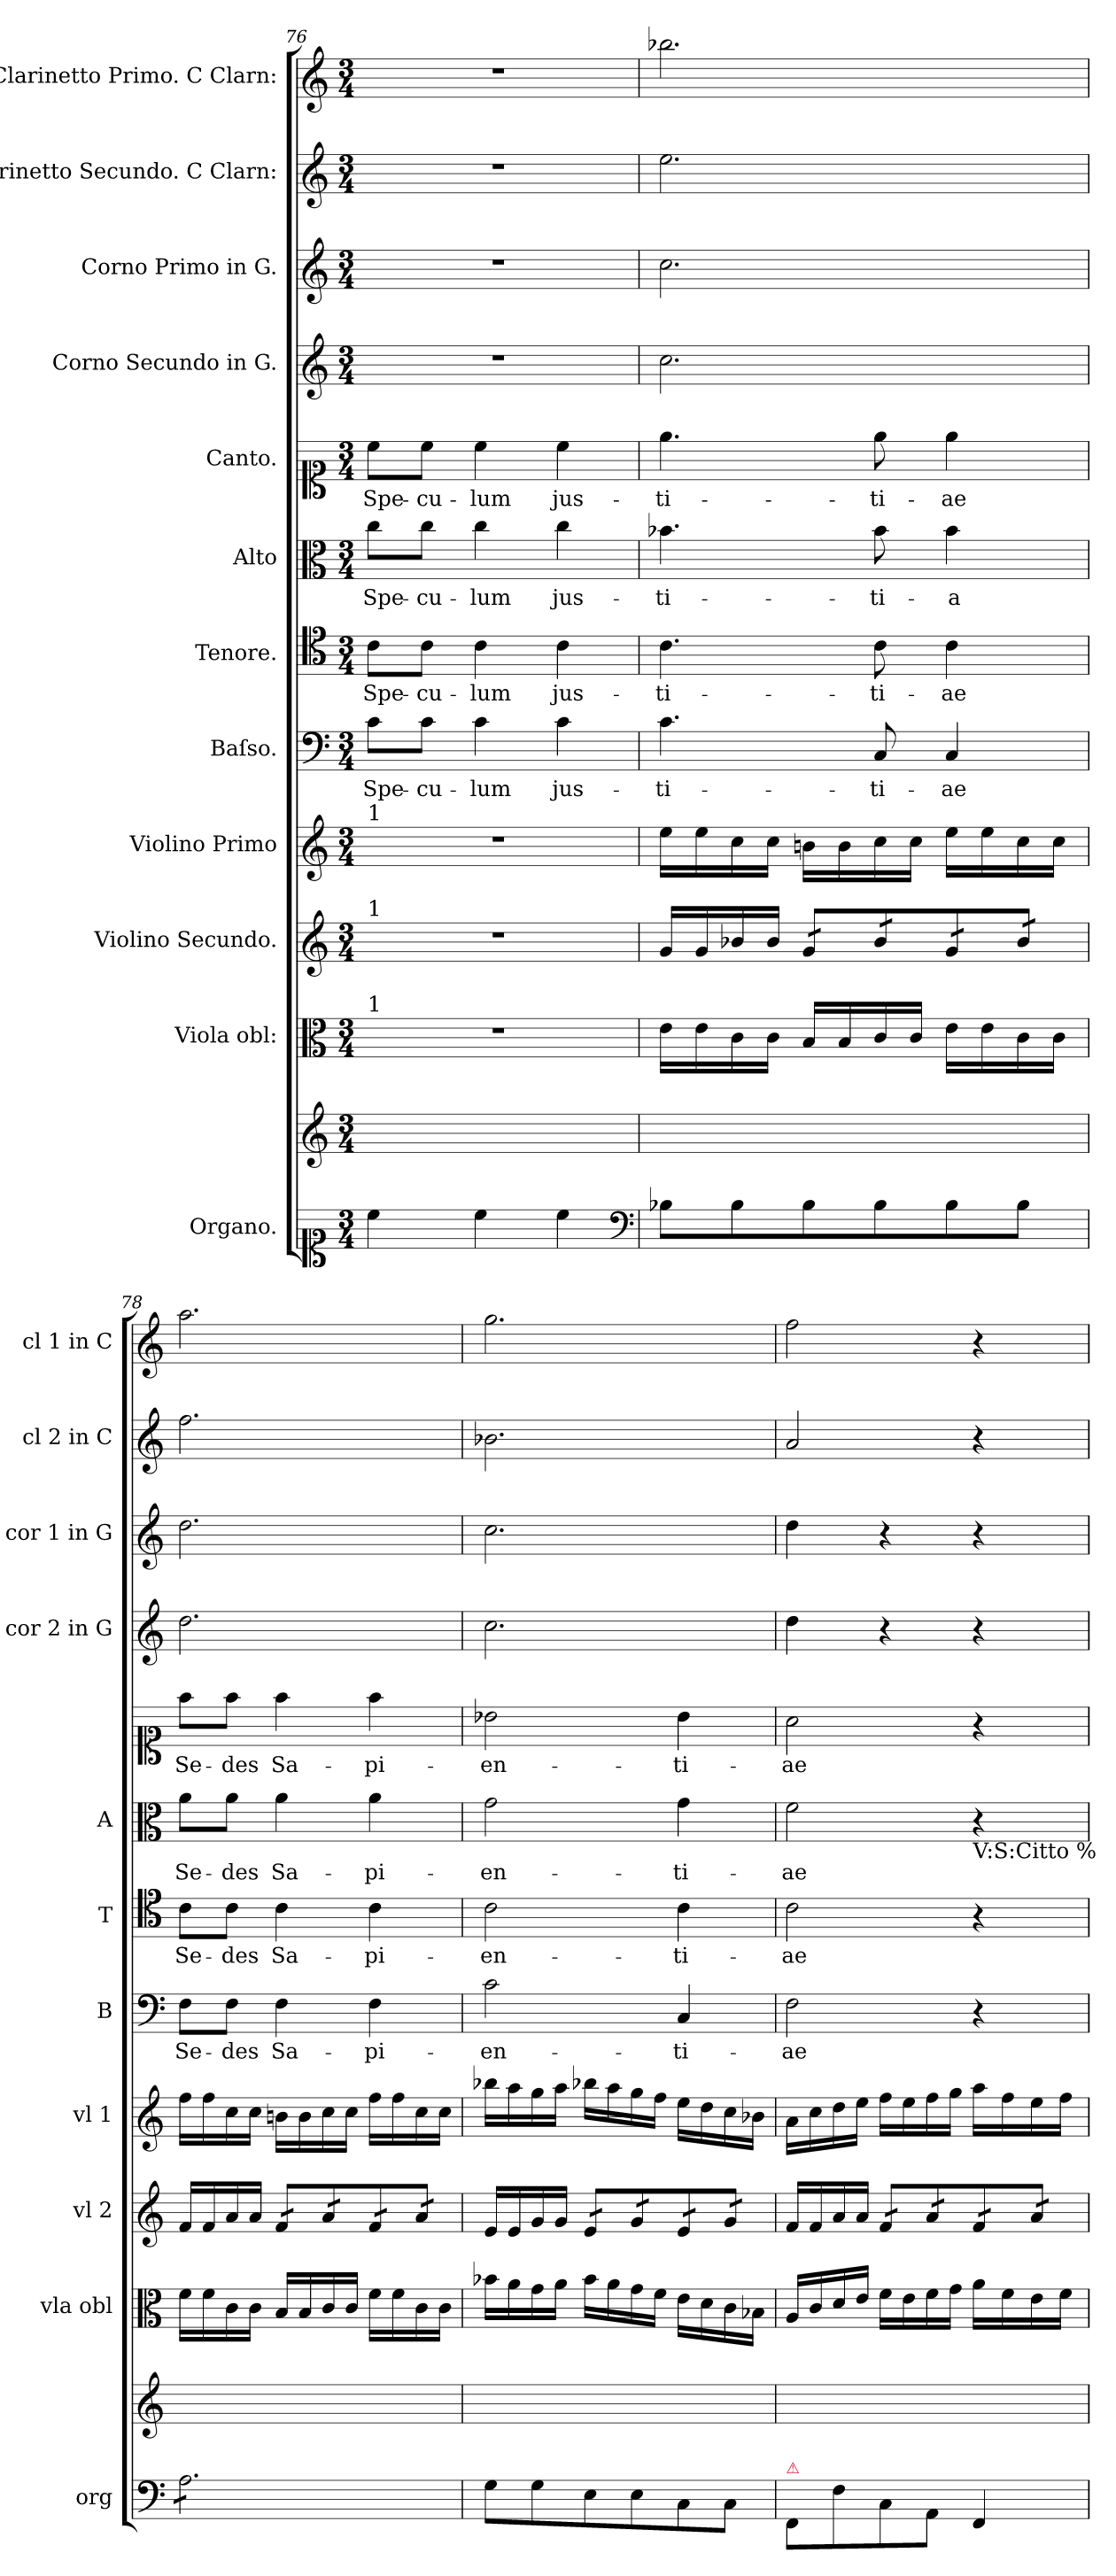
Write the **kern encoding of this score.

**kern	**kern	**kern	**kern	**kern	**kern	**text	**kern	**text	**kern	**text	**kern	**text	**kern	**kern	**kern	**kern
*part12	*part12	*part11	*part10	*part9	*part8	*part8	*part7	*part7	*part6	*part6	*part5	*part5	*part4	*part3	*part2	*part1
*staff13	*staff12	*staff11	*staff10	*staff9	*staff8	*staff8	*staff7	*staff7	*staff6	*staff6	*staff5	*staff5	*staff4	*staff3	*staff2	*staff1
*I"Organo.	*	*I"Viola obl:	*I"Violino Secundo.	*I"Violino Primo	*I"Baſso.	*	*I"Tenore.	*	*I"Alto	*	*I"Canto.	*	*I"Corno Secundo in G.	*I"Corno Primo in G.	*I"Clarinetto Secundo. C Clarn:	*I"Clarinetto Primo. C Clarn:
*I'org	*	*I'vla obl	*I'vl 2	*I'vl 1	*I'B	*	*I'T	*	*I'A	*	*	*	*I'cor 2 in G	*I'cor 1 in G	*I'cl 2 in C	*I'cl 1 in C
*clefC1	*clefG2	*clefC3	*clefG2	*clefG2	*clefF4	*	*clefC4	*	*clefC3	*	*clefC1	*	*clefG2	*clefG2	*clefG2	*clefG2
*	*	*	*	*	*	*	*	*	*	*	*	*	*ITrd-4c-7	*ITrd-4c-7	*	*
*k[]	*k[]	*k[]	*k[]	*k[]	*k[]	*	*k[]	*	*k[]	*	*k[]	*	*	*	*k[]	*k[]
*C:	*C:	*C:	*C:	*C:	*C:	*	*C:	*	*C:	*	*C:	*	*	*	*C:	*C:
*M3/4	*M3/4	*M3/4	*M3/4	*M3/4	*M3/4	*	*M3/4	*	*M3/4	*	*M3/4	*	*M3/4	*M3/4	*M3/4	*M3/4
=76	=76	=76	=76	=76	=76	=76	=76	=76	=76	=76	=76	=76	=76	=76	=76	=76
!	!	!	!	!LO:TX:a:t=1	!	!	!	!	!	!	!	!	!	!	!	!
!	!	!	!LO:TX:a:t=1	!	!	!	!	!	!	!	!	!	!	!	!	!
!	!	!LO:TX:a:t=1	!	!	!	!	!	!	!	!	!	!	!	!	!	!
4cc\	2.ryy	2.r	2.r	2.r	8c\L	Spe-	8c\L	Spe-	8cc\L	Spe-	8cc\L	Spe-	2.r	2.r	2.r	2.r
.	.	.	.	.	8c\J	-cu-	8c\J	-cu-	8cc\J	-cu-	8cc\J	-cu-	.	.	.	.
4cc\	.	.	.	.	4c\	-lum	4c\	-lum	4cc\	-lum	4cc\	-lum	.	.	.	.
4cc\	.	.	.	.	4c\	jus-	4c\	jus-	4cc\	jus-	4cc\	jus-	.	.	.	.
*clefF4	*	*	*	*	*	*	*	*	*	*	*	*	*	*	*	*
=77	=77	=77	=77	=77	=77	=77	=77	=77	=77	=77	=77	=77	=77	=77	=77	=77
8B-X\L	2.ryy	16e\LL	16g/LL	16ee\LL	4.c\	-ti-	4.c\	-ti-	4.b-X\	-ti-	4.ee\	-ti-	2.gg\	2.gg\	2.ee\	2.bb-X\
.	.	16e\	16g/	16ee\	.	.	.	.	.	.	.	.	.	.	.	.
8B-\	.	16c\	16b-X/	16cc\	.	.	.	.	.	.	.	.	.	.	.	.
.	.	16c\JJ	16b-/JJ	16cc\JJ	.	.	.	.	.	.	.	.	.	.	.	.
!	!	!	!LO:TX:a:color=crimson:t=⚠	!	!	!	!	!	!	!	!	!	!	!	!	!
*	*	*	*tremolo	*	*	*	*	*	*	*	*	*	*	*	*	*
8B-\	.	16B/LL	16g/LL	16bn\LL	.	.	.	.	.	.	.	.	.	.	.	.
.	.	16B/	16g/	16b\	.	.	.	.	.	.	.	.	.	.	.	.
8B-\	.	16c/	16b-/	16cc\	8C/	-ti-	8c\	-ti-	8b-\	-ti-	8ee\	-ti-	.	.	.	.
.	.	16c/JJ	16b-/	16cc\JJ	.	.	.	.	.	.	.	.	.	.	.	.
8B-\	.	16e\LL	16g/	16ee\LL	4C/	-ae	4c\	-ae	4b-\	-a	4ee\	-ae	.	.	.	.
.	.	16e\	16g/	16ee\	.	.	.	.	.	.	.	.	.	.	.	.
8B-\J	.	16c\	16b-/	16cc\	.	.	.	.	.	.	.	.	.	.	.	.
.	.	16c\JJ	16b-/JJ	16cc\JJ	.	.	.	.	.	.	.	.	.	.	.	.
*	*	*	*Xtremolo	*	*	*	*	*	*	*	*	*	*	*	*	*
=78	=78	=78	=78	=78	=78	=78	=78	=78	=78	=78	=78	=78	=78	=78	=78	=78
*tremolo	*	*	*	*	*	*	*	*	*	*	*	*	*	*	*	*
8A\L	2.ryy	16f\LL	16f/LL	16ff\LL	8F\L	Se-	8c\L	Se-	8a\L	Se-	8ff\L	Se-	2.aa\	2.aa\	2.ff\	2.aa\
.	.	16f\	16f/	16ff\	.	.	.	.	.	.	.	.	.	.	.	.
8A\	.	16c\	16a/	16cc\	8F\J	-des	8c\J	-des	8a\J	-des	8ff\J	-des	.	.	.	.
.	.	16c\JJ	16a/JJ	16cc\JJ	.	.	.	.	.	.	.	.	.	.	.	.
*	*	*	*tremolo	*	*	*	*	*	*	*	*	*	*	*	*	*
8A\	.	16B/LL	16f/LL	16bn\LL	4F\	Sa-	4c\	Sa-	4a\	Sa-	4ff\	Sa-	.	.	.	.
.	.	16B/	16f/	16b\	.	.	.	.	.	.	.	.	.	.	.	.
8A\	.	16c/	16a/	16cc\	.	.	.	.	.	.	.	.	.	.	.	.
.	.	16c/JJ	16a/	16cc\JJ	.	.	.	.	.	.	.	.	.	.	.	.
8A\	.	16f\LL	16f/	16ff\LL	4F\	-pi-	4c\	-pi-	4a\	-pi-	4ff\	-pi-	.	.	.	.
.	.	16f\	16f/	16ff\	.	.	.	.	.	.	.	.	.	.	.	.
8A\J	.	16c\	16a/	16cc\	.	.	.	.	.	.	.	.	.	.	.	.
*Xtremolo	*	*	*	*	*	*	*	*	*	*	*	*	*	*	*	*
.	.	16c\JJ	16a/JJ	16cc\JJ	.	.	.	.	.	.	.	.	.	.	.	.
*	*	*	*Xtremolo	*	*	*	*	*	*	*	*	*	*	*	*	*
=79	=79	=79	=79	=79	=79	=79	=79	=79	=79	=79	=79	=79	=79	=79	=79	=79
8G\L	2.ryy	16b-X\LL	16e/LL	16bb-X\LL	2c\	-en-	2c\	-en-	2g\	-en-	2b-X\	-en-	2.gg\	2.gg\	2.b-X\	2.gg\
.	.	16a\	16e/	16aa\	.	.	.	.	.	.	.	.	.	.	.	.
8G\	.	16g\	16g/	16gg\	.	.	.	.	.	.	.	.	.	.	.	.
.	.	16a\JJ	16g/JJ	16aa\JJ	.	.	.	.	.	.	.	.	.	.	.	.
*	*	*	*tremolo	*	*	*	*	*	*	*	*	*	*	*	*	*
8E\	.	16b-\LL	16e/LL	16bb-X\LL	.	.	.	.	.	.	.	.	.	.	.	.
.	.	16a\	16e/	16aa\	.	.	.	.	.	.	.	.	.	.	.	.
8E\	.	16g\	16g/	16gg\	.	.	.	.	.	.	.	.	.	.	.	.
.	.	16f\JJ	16g/	16ff\JJ	.	.	.	.	.	.	.	.	.	.	.	.
8C\	.	16e\LL	16e/	16ee\LL	4C/	-ti-	4c\	-ti-	4g\	-ti-	4b-\	-ti-	.	.	.	.
.	.	16d\	16e/	16dd\	.	.	.	.	.	.	.	.	.	.	.	.
8C\J	.	16c\	16g/	16cc\	.	.	.	.	.	.	.	.	.	.	.	.
.	.	16B-X\JJ	16g/JJ	16b-X\JJ	.	.	.	.	.	.	.	.	.	.	.	.
*	*	*	*Xtremolo	*	*	*	*	*	*	*	*	*	*	*	*	*
=80	=80	=80	=80	=80	=80	=80	=80	=80	=80	=80	=80	=80	=80	=80	=80	=80
!LO:TX:a:color=crimson:t=⚠	!	!	!	!	!	!	!	!	!	!	!	!	!	!	!	!
8FF/L	2.ryy	16A/LL	16f/LL	16a\LL	2F\	-ae	2c\	-ae	2f\	-ae	2a\	-ae	4aa\	4aa\	2a/	2ff\
.	.	16c/	16f/	16cc\	.	.	.	.	.	.	.	.	.	.	.	.
8F\	.	16d/	16a/	16dd\	.	.	.	.	.	.	.	.	.	.	.	.
.	.	16e/JJ	16a/JJ	16ee\JJ	.	.	.	.	.	.	.	.	.	.	.	.
*	*	*	*tremolo	*	*	*	*	*	*	*	*	*	*	*	*	*
8C\	.	16f\LL	16f/LL	16ff\LL	.	.	.	.	.	.	.	.	4r	4r	.	.
.	.	16e\	16f/	16ee\	.	.	.	.	.	.	.	.	.	.	.	.
8AA\J	.	16f\	16a/	16ff\	.	.	.	.	.	.	.	.	.	.	.	.
.	.	16g\JJ	16a/	16gg\JJ	.	.	.	.	.	.	.	.	.	.	.	.
!	!	!	!	!	!	!	!	!	!LO:TX:b:t=V&colon;S&colon;Citto %	!	!	!	!	!	!	!
4FF/	.	16a\LL	16f/	16aa\LL	4r	.	4r	.	4r	.	4r	.	4r	4r	4r	4r
.	.	16f\	16f/	16ff\	.	.	.	.	.	.	.	.	.	.	.	.
.	.	16e\	16a/	16ee\	.	.	.	.	.	.	.	.	.	.	.	.
.	.	16f\JJ	16a/JJ	16ff\JJ	.	.	.	.	.	.	.	.	.	.	.	.
*	*	*	*Xtremolo	*	*	*	*	*	*	*	*	*	*	*	*	*
=	=	=	=	=	=	=	=	=	=	=	=	=	=	=	=	=
*-	*-	*-	*-	*-	*-	*-	*-	*-	*-	*-	*-	*-	*-	*-	*-	*-
